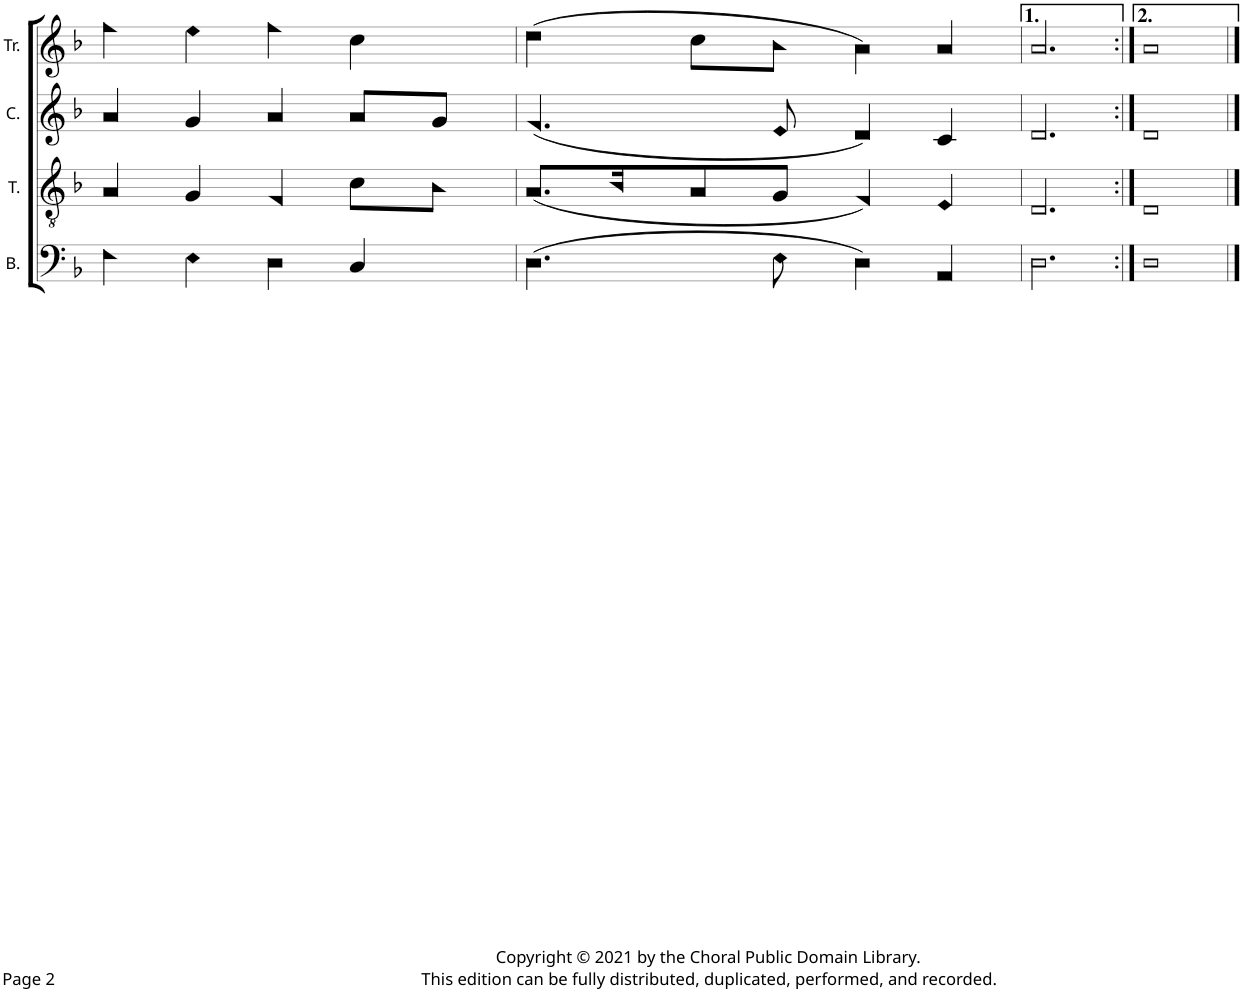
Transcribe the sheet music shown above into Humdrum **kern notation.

**kern	**kern	**kern	**kern
*part4	*part3	*part2	*part1
*staff4	*staff3	*staff2	*staff1
*I"B.	*I"T.	*I"C.	*I"Tr.
*I'B.	*I'T.	*I'C.	*I'Tr.
!!LO:PB:g=z
*clefF4	*clefGv2	*clefG2	*clefG2
*k[b-]	*k[b-]	*k[b-]	*k[b-]
*M4/4	*M4/4	*M4/4	*M4/4
*met(c)	*met(c)	*met(c)	*met(c)
=16	=16	=16	=16
4F!\	4A!/	4a!/	4ff!\
4E!\	4G!/	4g!/	4ee!\
4D!\	4F!/	4a!/	4ff!\
4C!/	8c!\L	8a!/L	4cc!\
.	8B-!\J	8g!/J	.
=17	=17	=17	=17
(4.D!\	(8.A!/L	(4.f!/	(4dd!\
.	16B-!/K	.	.
.	8A!/	.	8cc!\L
8E!\	8G!/J	8e!/	8b-!\J
4D!\)	4F!/)	4d!/)	4a!\)
4AA!/	4E!/	4c!/	4a!/
=18	=18	=18	=18
2.D!\	2.D!/	2.d!/	2.a!/
=19:|!	=19:|!	=19:|!	=19:|!
1D!	1D!	1d!	1a!
==	==	==	==
*-	*-	*-	*-
